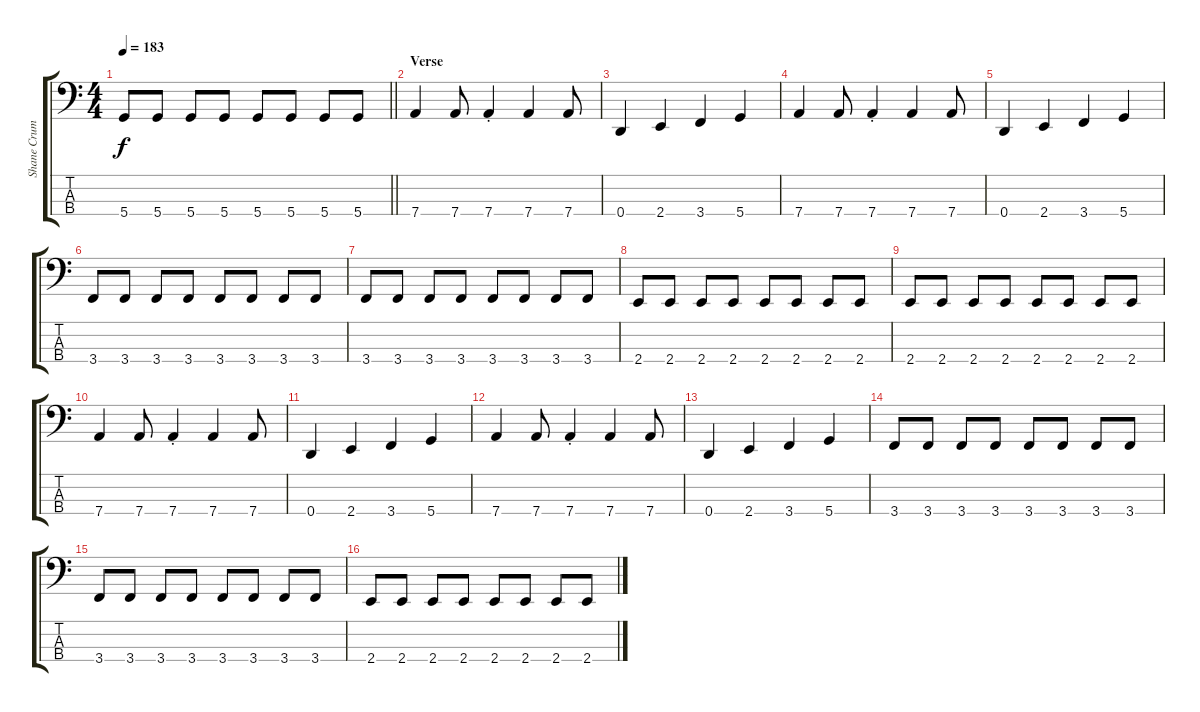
\track ("Shane Crump - Bass" "Shane Crum") {instrument electricbassfinger}
\staff {score tabs}
\tuning (G2 D2 A1 D1) {hide}
\ts (4 4)
\tempo 183
\clef f4
\barLineRight lightlight
\ks c
5.4.8{dy f} 5.4.8 5.4.8 5.4.8 5.4.8 5.4.8 5.4.8 5.4.8 |
\section ("" "Verse")
7.4.4 7.4.8 7.4{st}.4 7.4.4 7.4.8 |
0.4.4 2.4.4 3.4.4 5.4.4 |
7.4.4 7.4.8 7.4{st}.4 7.4.4 7.4.8 |
0.4.4 2.4.4 3.4.4 5.4.4 |
3.4.8 3.4.8 3.4.8 3.4.8 3.4.8 3.4.8 3.4.8 3.4.8 |
3.4.8 3.4.8 3.4.8 3.4.8 3.4.8 3.4.8 3.4.8 3.4.8 |
2.4.8 2.4.8 2.4.8 2.4.8 2.4.8 2.4.8 2.4.8 2.4.8 |
2.4.8 2.4.8 2.4.8 2.4.8 2.4.8 2.4.8 2.4.8 2.4.8 |
7.4.4 7.4.8 7.4{st}.4 7.4.4 7.4.8 |
0.4.4 2.4.4 3.4.4 5.4.4 |
7.4.4 7.4.8 7.4{st}.4 7.4.4 7.4.8 |
0.4.4 2.4.4 3.4.4 5.4.4 |
3.4.8 3.4.8 3.4.8 3.4.8 3.4.8 3.4.8 3.4.8 3.4.8 |
3.4.8 3.4.8 3.4.8 3.4.8 3.4.8 3.4.8 3.4.8 3.4.8 |
2.4.8 2.4.8 2.4.8 2.4.8 2.4.8 2.4.8 2.4.8 2.4.8
